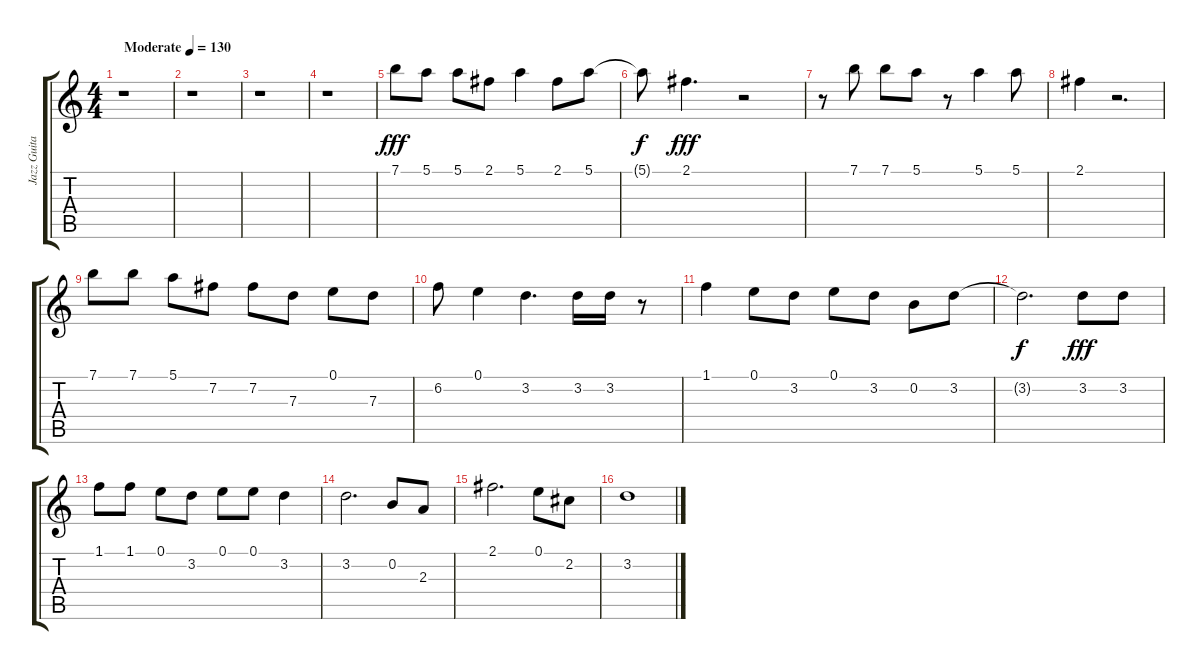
\track ("Jazz Guitar" "Jazz Guita") {instrument electricguitarjazz}
\staff {score tabs}
\tuning (E4 B3 G3 D3 A2 E2) {hide}
\ts (4 4)
\tempo (130 "Moderate")
\clef g2
\ks c
r.1{dy fff instrument electricguitarjazz} |
r.1 |
r.1 |
r.1 |
7.1.8 5.1.8 5.1.8 2.1.8 5.1.4 2.1.8 5.1.8 |
5.1{t}.8{dy f} 2.1.4{d dy fff} r.2 |
r.8 7.1.8 7.1.8 5.1.8 r.8 5.1.4 5.1.8 |
2.1.4 r.2{d} |
7.1.8 7.1.8 5.1.8 7.2.8 7.2.8 7.3.8 0.1.8 7.3.8 |
6.2.8 0.1.4 3.2.4{d} 3.2.16 3.2.16 r.8 |
1.1.4 0.1.8 3.2.8 0.1.8 3.2.8 0.2.8 3.2.8 |
3.2{t}.2{d dy f} 3.2.8{dy fff} 3.2.8 |
1.1.8 1.1.8 0.1.8 3.2.8 0.1.8 0.1.8 3.2.4 |
3.2.2{d} 0.2.8 2.3.8 |
2.1.2{d} 0.1.8 2.2.8 |
3.2.1
